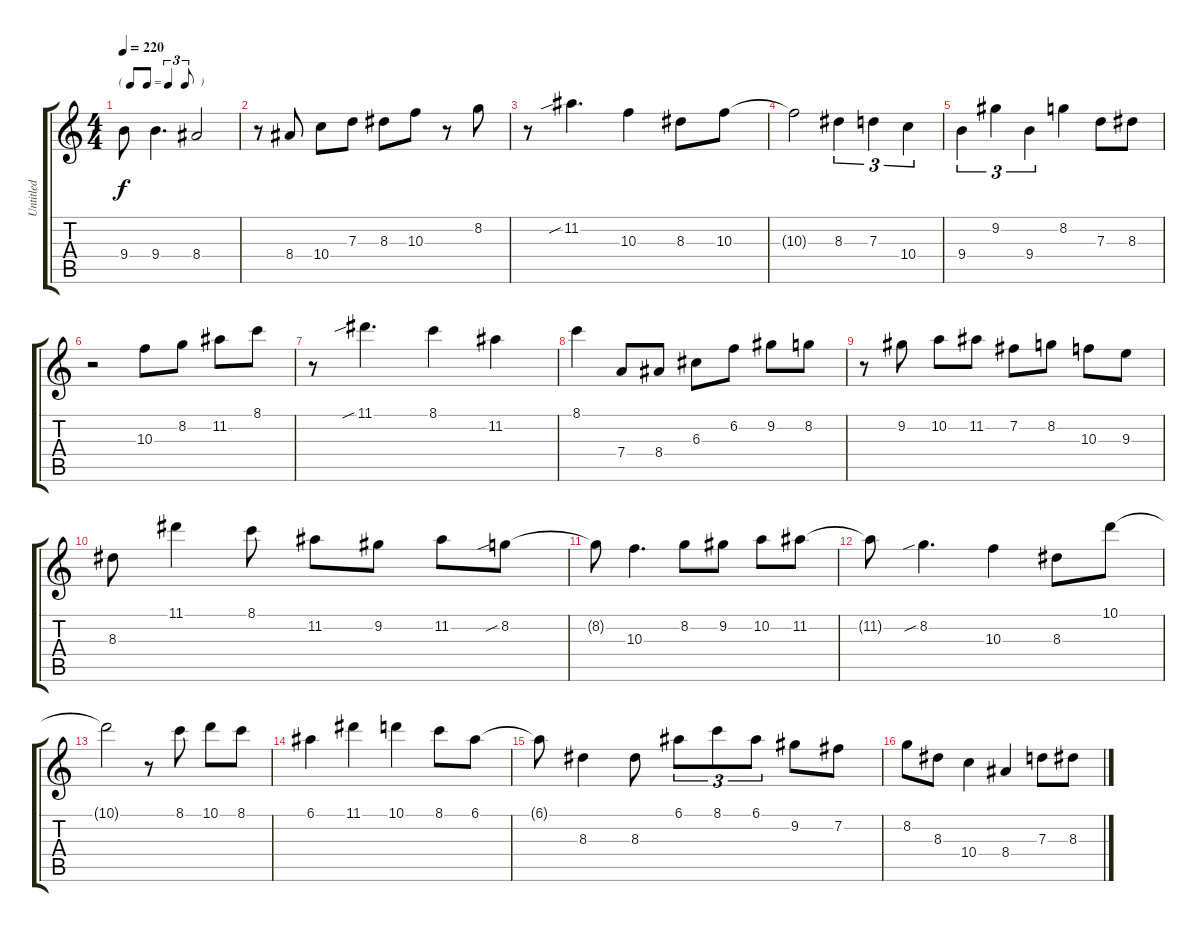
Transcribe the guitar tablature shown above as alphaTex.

\track ("Untitled" "Untitled") {instrument acousticguitarnylon}
\staff {score tabs}
\tuning (E4 B3 G3 D3 A2 E2) {hide}
\ts (4 4)
\tf triplet8th
\tempo 220
\clef g2
\ks c
9.4{t}.8{dy f} 9.4.4{d} 8.4.2 |
r.8 8.4.8 10.4.8 7.3.8 8.3.8 10.3.8 r.8 8.2.8 |
r.8 11.2{sib}.4{d} 10.3.4 8.3.8 10.3.8 |
10.3{t}.2 8.3.4{tu (3 2)} 7.3.4{tu (3 2)} 10.4.4{tu (3 2)} |
9.4.4{tu (3 2)} 9.2.4{tu (3 2)} 9.4.4{tu (3 2)} 8.2.4 7.3.8 8.3.8 |
r.2 10.3.8 8.2.8 11.2.8 8.1.8 |
r.8 11.1{sib}.4{d} 8.1.4 11.2.4 |
8.1.4 7.4.8 8.4.8 6.3.8 6.2.8 9.2.8 8.2.8 |
r.8 9.2.8 10.2.8 11.2.8 7.2.8 8.2.8 10.3.8 9.3.8 |
8.3.8 11.1.4 8.1.8 11.2.8 9.2.8 11.2.8 8.2{sib}.8 |
8.2{t}.8 10.3.4{d} 8.2.8 9.2.8 10.2.8 11.2.8 |
11.2{t}.8 8.2{sib}.4{d} 10.3.4 8.3.8 10.1.8 |
10.1{t}.2 r.8 8.1.8 10.1.8 8.1.8 |
6.1.4 11.1.4 10.1.4 8.1.8 6.1.8 |
6.1{t}.8 8.3.4 8.3.8 6.1.8{tu (3 2)} 8.1.8{tu (3 2)} 6.1.8{tu (3 2)} 9.2.8 7.2.8 |
8.2.8 8.3.8 10.4.4 8.4.4 7.3.8 8.3.8
